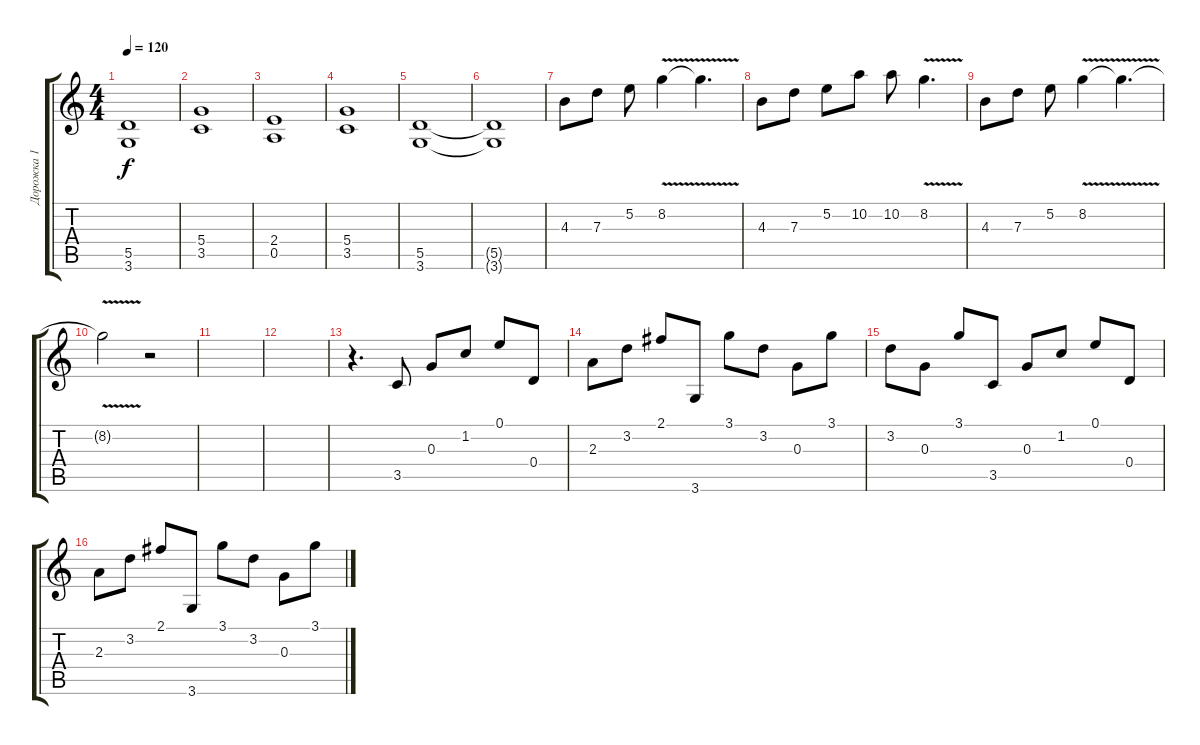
\track ("Дорожка 1" "Дорожка 1") {instrument acousticguitarsteel}
\staff {score tabs}
\tuning (E4 B3 G3 D3 A2 E2) {hide}
\ts (4 4)
\tempo 120
\clef g2
\ks c
(5.5 3.6).1{dy f} |
(5.4 3.5).1 |
(2.4 0.5).1 |
(5.4 3.5).1 |
(5.5 3.6).1 |
(5.5{t} 3.6{t}).1 |
4.3.8{instrument acousticguitarsteel} 7.3.8 5.2.8 8.2{v}.4 8.2{t}.4{d} |
4.3.8 7.3.8 5.2.8 10.2.8 10.2.8 8.2{v}.4{d} |
4.3.8 7.3.8 5.2.8 8.2{v}.4 8.2{t}.4{d} |
8.2{v t}.2 r.2 |
|
|
r.4{d} 3.5.8 0.3.8 1.2.8 0.1.8 0.4.8 |
2.3.8 3.2.8 2.1.8 3.6.8 3.1.8 3.2.8 0.3.8 3.1.8 |
3.2.8 0.3.8 3.1.8 3.5.8 0.3.8 1.2.8 0.1.8 0.4.8 |
2.3.8 3.2.8 2.1.8 3.6.8 3.1.8 3.2.8 0.3.8 3.1.8
